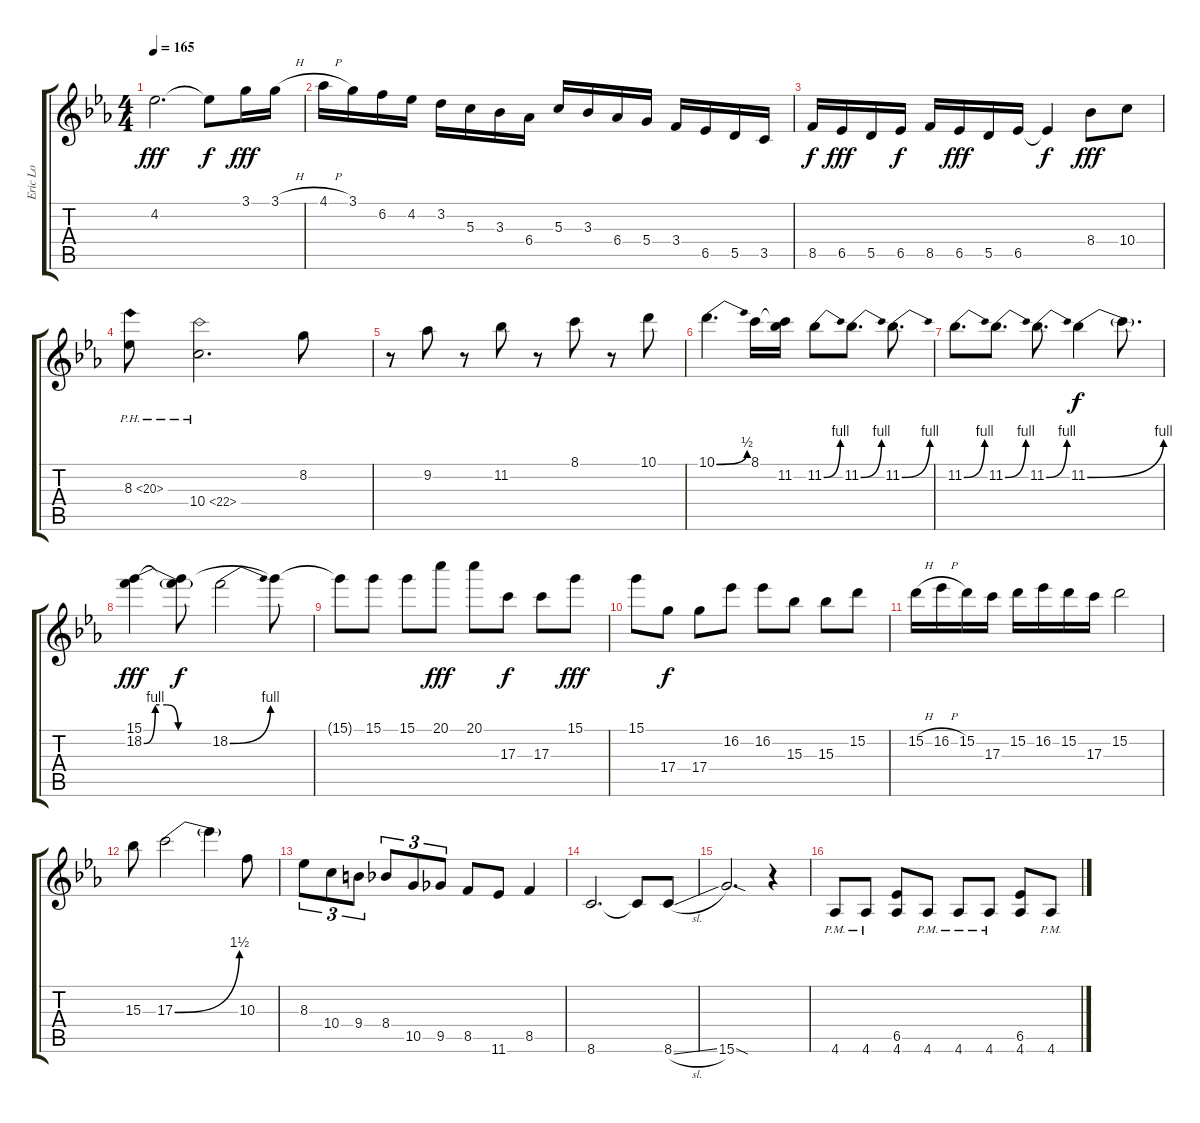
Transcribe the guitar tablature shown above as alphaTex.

\track ("Eric Lo" "Eric Lo") {instrument overdrivenguitar}
\staff {score tabs}
\tuning (E4 B3 G3 D3 A2 E2) {hide}
\ts (4 4)
\tempo 165
\clef g2
\ks cminor
4.2.2{d dy fff} 4.2{t}.8{dy f} 3.1.16{dy fff} 3.1{h}.16 |
4.1{h}.16 3.1.16 6.2.16 4.2.16 3.2.16 5.3.16 3.3.16 6.4.16 5.3.16 3.3.16 6.4.16 5.4.16 3.4.16 6.5.16 5.5.16 3.5.16 |
8.5.16{dy f} 6.5.16{dy fff} 5.5.16 6.5.16{dy f} 8.5.16 6.5.16{dy fff} 5.5.16 6.5.16 6.5{t}.4{dy f} 8.4.8{dy fff} 10.4.8 |
8.3{ph 12}.8 10.4{ph 12}.2{d} 8.2.8 |
r.8 9.2.8 r.8 11.2.8 r.8 8.1.8 r.8 10.1.8 |
10.1{be (bend 0 0 60 2)}.4{d} 8.1.16 (8.1{t} 11.2).16 11.2{be (bend 0 0 60 4)}.8 11.2{be (bend 0 0 60 4)}.8{d} 11.2{be (bend 0 0 60 4)}.8{d} |
11.2{be (bend 0 0 60 4)}.8{d} 11.2{be (bend 0 0 60 4)}.8{d} 11.2{be (bend 0 0 60 4)}.8{d} 11.2{be (bend 0 0 60 4)}.4{dy f} 11.2{t}.8{d} |
(15.1 18.2{be (custom 0 0 10 4 20 4 30 0 60 0)}).4{dy fff} (15.1{t} 18.2{t}).8{dy f} 18.2{be (bend 0 0 60 4)}.2 15.1{t}.8 |
15.1{t}.8 15.1.8 15.1.8 20.1.8{dy fff} 20.1.8 17.3.8{dy f} 17.3.8 15.1.8{dy fff} |
15.1.8 17.4.8{dy f} 17.4.8 16.2.8 16.2.8 15.3.8 15.3.8 15.2.8 |
15.2{h}.16 16.2{h}.16 15.2.16 17.3.16 15.2.16 16.2.16 15.2.16 17.3.16 15.2.2 |
15.3.8 17.3{be (bend 0 0 60 6)}.2 17.3{t}.4 10.3.8 |
8.3.8{tu (3 2)} 10.4.8{tu (3 2)} 9.4.8{tu (3 2)} 8.4.8{tu (3 2)} 10.5.8{tu (3 2)} 9.5.8{tu (3 2)} 8.5.8 11.6.8 8.5.4 |
8.6.2{d} 8.6{t}.8 8.6{sl}.8 |
15.6{sod}.2{d} r.4 |
4.6{pm}.8 4.6{pm}.8 (6.5 4.6).8 4.6{pm}.8 4.6{pm}.8 4.6{pm}.8 (6.5 4.6).8 4.6{pm}.8
